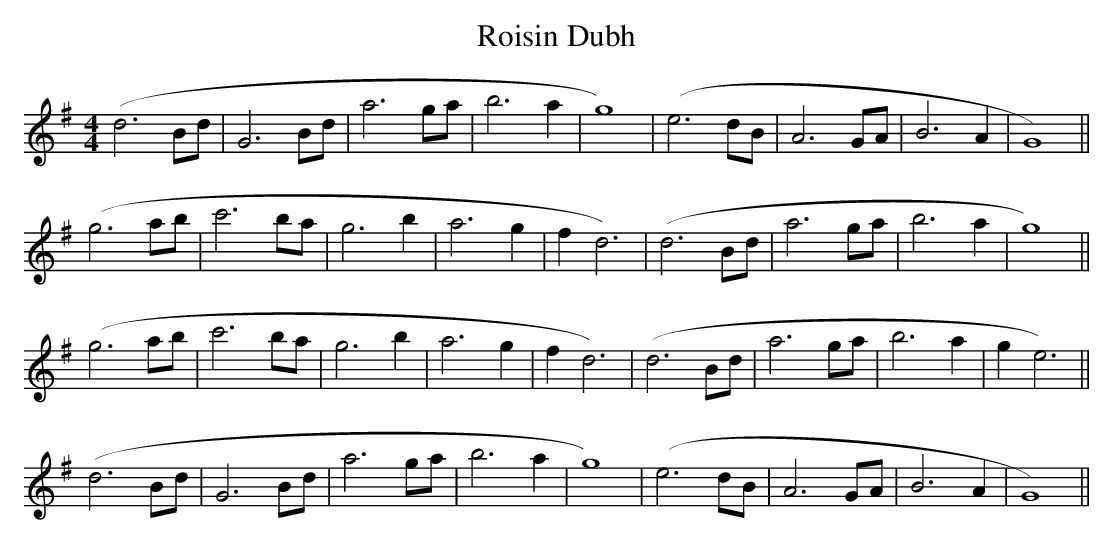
X:1
T: Roisin Dubh
M: 4/4
L: 1/8
K: Gmaj
(d6 Bd|G6 Bd|a6 ga|b6 a2|g8)|(e6 dB|A6 GA|B6 A2|G8)||
(g6 ab|c'6 ba|g6 b2|a6 g2|f2d6)|(d6 Bd|a6 ga|b6 a2|g8)||
(g6 ab|c'6 ba|g6 b2|a6 g2|f2d6)|(d6 Bd|a6 ga|b6 a2|g2e6)||
(d6 Bd|G6 Bd|a6 ga|b6 a2|g8)|(e6 dB|A6 GA|B6 A2|G8)||
